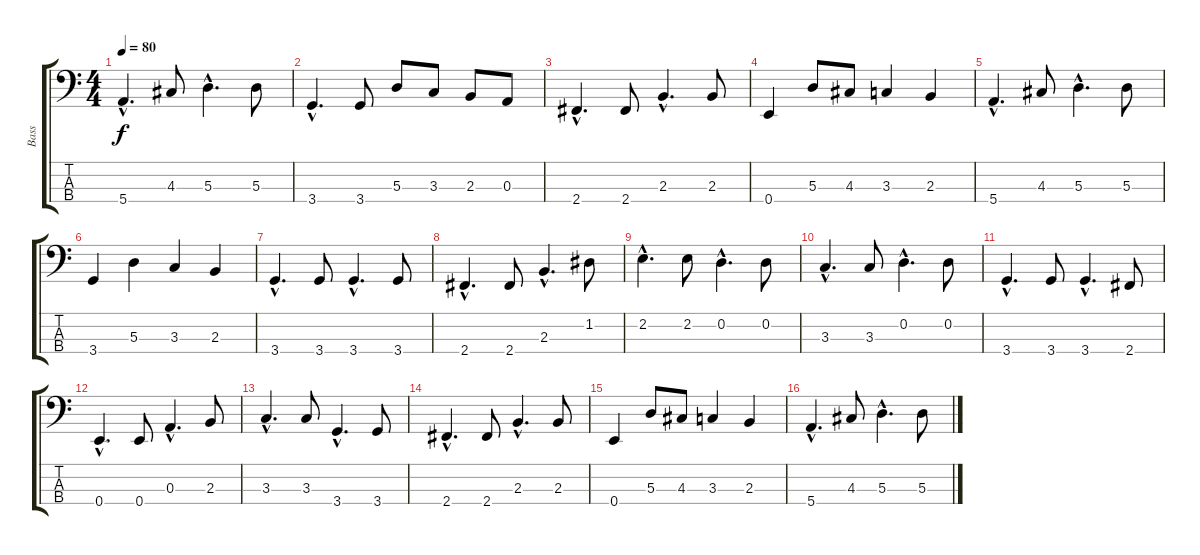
\track ("Bass" "Bass") {instrument electricbassfinger}
\staff {score tabs}
\tuning (G2 D2 A1 E1) {hide}
\ts (4 4)
\tempo 80
\clef f4
\ks c
5.4{hac}.4{d dy f} 4.3.8 5.3{hac}.4{d} 5.3.8 |
3.4{hac}.4{d} 3.4.8 5.3.8 3.3.8 2.3.8 0.3.8 |
2.4{hac}.4{d} 2.4.8 2.3{hac}.4{d} 2.3.8 |
0.4.4 5.3.8 4.3.8 3.3.4 2.3.4 |
5.4{hac}.4{d} 4.3.8 5.3{hac}.4{d} 5.3.8 |
3.4.4 5.3.4 3.3.4 2.3.4 |
3.4{hac}.4{d} 3.4.8 3.4{hac}.4{d} 3.4.8 |
2.4{hac}.4{d} 2.4.8 2.3{hac}.4{d} 1.2.8 |
2.2{hac}.4{d} 2.2.8 0.2{hac}.4{d} 0.2.8 |
3.3{hac}.4{d} 3.3.8 0.2{hac}.4{d} 0.2.8 |
3.4{hac}.4{d} 3.4.8 3.4{hac}.4{d} 2.4.8 |
0.4{hac}.4{d} 0.4.8 0.3{hac}.4{d} 2.3.8 |
3.3{hac}.4{d} 3.3.8 3.4{hac}.4{d} 3.4.8 |
2.4{hac}.4{d} 2.4.8 2.3{hac}.4{d} 2.3.8 |
0.4.4 5.3.8 4.3.8 3.3.4 2.3.4 |
5.4{hac}.4{d} 4.3.8 5.3{hac}.4{d} 5.3.8
